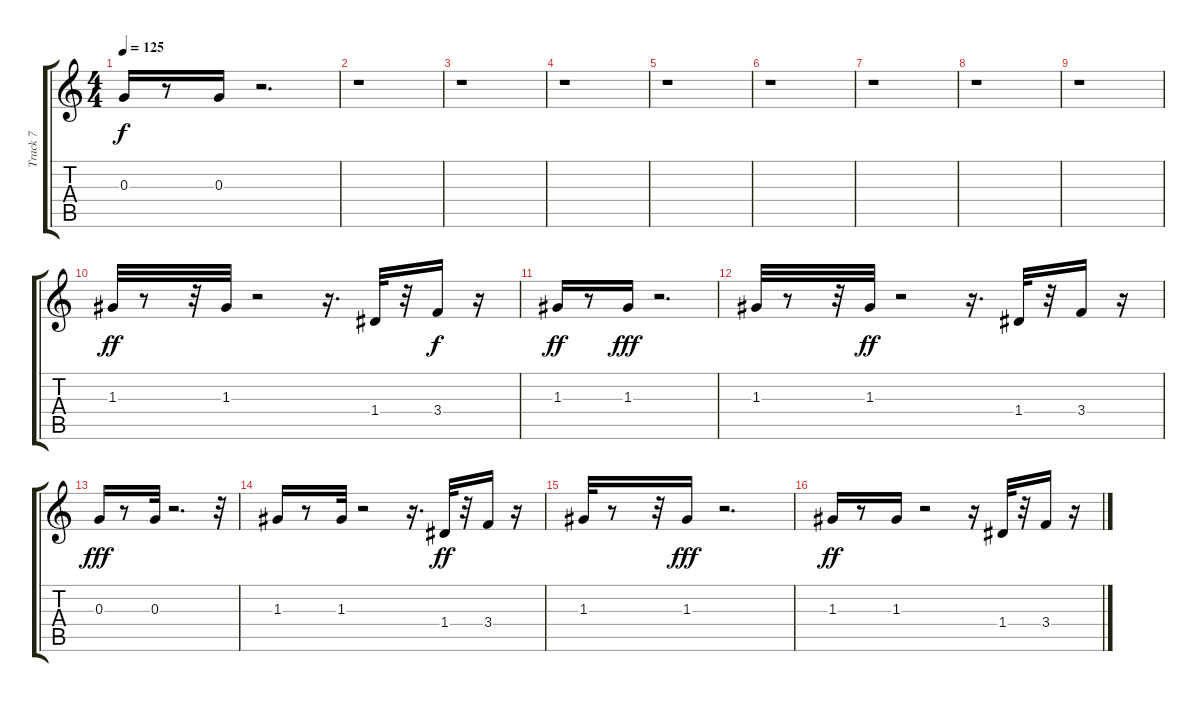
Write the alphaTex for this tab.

\track ("Track 7" "Track 7") {instrument electricguitarmuted}
\staff {score tabs}
\tuning (E4 B3 G3 D3 A2 E2) {hide}
\ts (4 4)
\tempo 125
\clef g2
\ks c
0.3.16{dy f} r.8 0.3.16 r.2{d} |
r.1 |
r.1 |
r.1 |
r.1 |
r.1 |
r.1 |
r.1 |
r.1 |
1.3.32{dy ff} r.8 r.32 1.3.32 r.2 r.16{d} 1.4.32 r.32 3.4.16{dy f} r.16 |
1.3.16{dy ff} r.8 1.3.16{dy fff} r.2{d} |
1.3.32 r.8 r.32 1.3.32{dy ff} r.2 r.16{d} 1.4.32 r.32 3.4.16 r.16 |
0.3.16{dy fff} r.8 0.3.32 r.2{d} r.32 |
1.3.16 r.8 1.3.32 r.2 r.16{d} 1.4.32{dy ff} r.32 3.4.16 r.16 |
1.3.32 r.8 r.32 1.3.16{dy fff} r.2{d} |
1.3.16{dy ff} r.8 1.3.16 r.2 r.16 1.4.32 r.32 3.4.16 r.16
